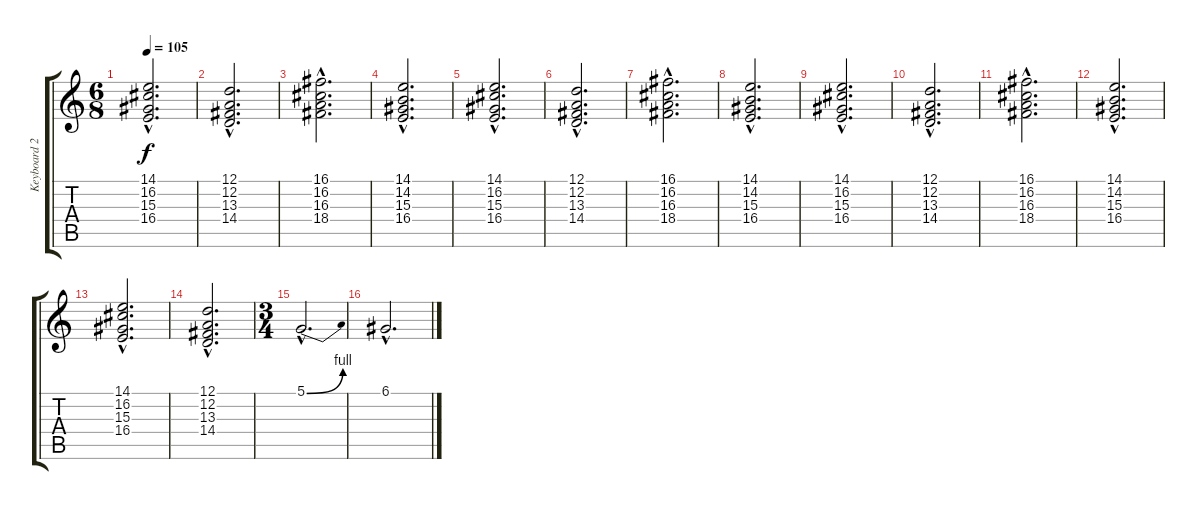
\track ("Keyboard 2" "Keyboard 2") {instrument lead2sawtooth}
\staff {score tabs}
\tuning (D4 A3 F3 C3 G2 D2) {hide}
\ts (6 8)
\tempo 105
\clef g2
\ks c
(14.1{hac} 16.2{hac} 15.3{hac} 16.4{hac}).2{d dy f} |
(12.1{hac} 12.2{hac} 13.3{hac} 14.4{hac}).2{d} |
(16.1{hac} 16.2{hac} 16.3{hac} 18.4{hac}).2{d instrument churchorgan} |
(14.1{hac} 14.2{hac} 15.3{hac} 16.4{hac}).2{d} |
(14.1{hac} 16.2{hac} 15.3{hac} 16.4{hac}).2{d} |
(12.1{hac} 12.2{hac} 13.3{hac} 14.4{hac}).2{d} |
(16.1{hac} 16.2{hac} 16.3{hac} 18.4{hac}).2{d instrument churchorgan} |
(14.1{hac} 14.2{hac} 15.3{hac} 16.4{hac}).2{d} |
(14.1{hac} 16.2{hac} 15.3{hac} 16.4{hac}).2{d} |
(12.1{hac} 12.2{hac} 13.3{hac} 14.4{hac}).2{d} |
(16.1{hac} 16.2{hac} 16.3{hac} 18.4{hac}).2{d instrument churchorgan} |
(14.1{hac} 14.2{hac} 15.3{hac} 16.4{hac}).2{d} |
(14.1{hac} 16.2{hac} 15.3{hac} 16.4{hac}).2{d} |
(12.1{hac} 12.2{hac} 13.3{hac} 14.4{hac}).2{d} |
\ts (3 4)
5.1{be (bend 0 0 60 4) hac}.2{d instrument lead2sawtooth} |
6.1{hac}.2{d}
